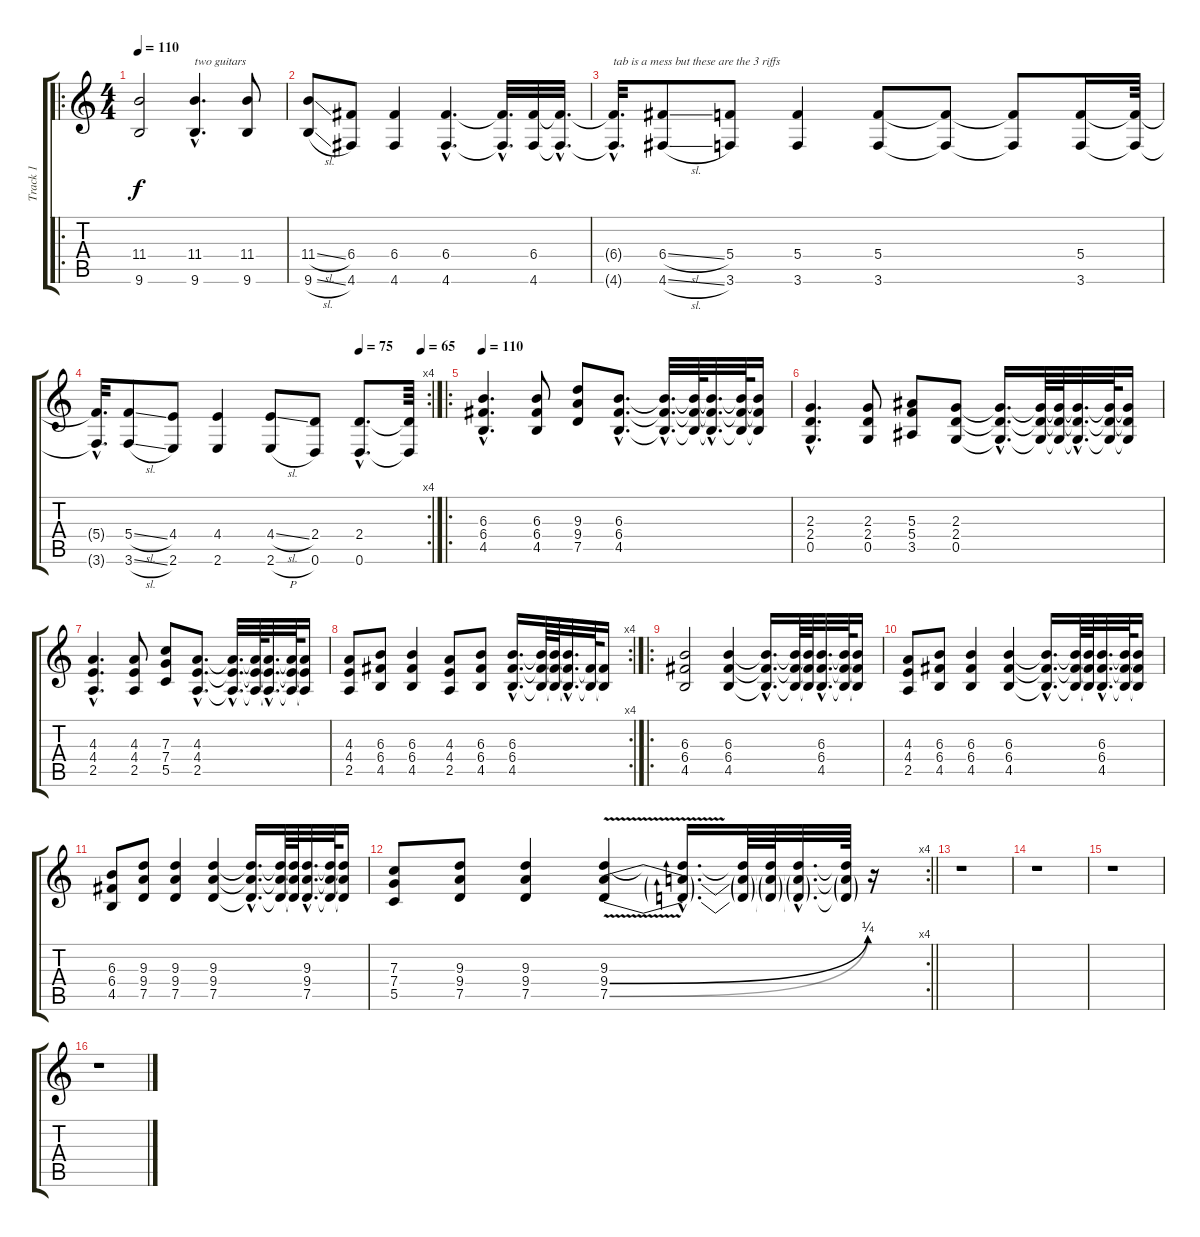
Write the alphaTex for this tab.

\track ("Track 1" "Track 1") {instrument distortionguitar}
\staff {score tabs}
\tuning (D4 A3 F3 C3 G2 D2) {hide}
\ro
\ts (4 4)
\tempo 110
\clef g2
\ks c
(11.4 9.6).2{dy f instrument distortionguitar} (11.4{hac} 9.6{hac}).4{d txt "two guitars "} (11.4 9.6).8 |
(11.4{sl} 9.6{sl}).8 (6.4 4.6).8 (6.4 4.6).4 (6.4{hac} 4.6).4{d} (6.4{hac t} 4.6{hac t}).32{d} (6.4 4.6).32 (6.4{hac t} 4.6{hac t}).32{d} |
(6.4{hac t} 4.6{hac t}).32{d txt "tab is a mess but these are the 3 riffs"} (6.4{sl} 4.6{sl}).8 (5.4 3.6).8 (5.4 3.6).4 (5.4 3.6).8 (5.4{t} 3.6{t}).8 (5.4{t} 3.6{t}).8 (5.4 3.6).16 (5.4{t} 3.6{t}).64 |
\rc 4
\tempo (75 0.796875)
\tempo (65 0.984375)
(5.4{hac t} 3.6{hac t}).32{d} (5.4{sl} 3.6{sl}).8 (4.4 2.6).8 (4.4 2.6).4 (4.4{sl} 2.6{h}).8 (2.4 0.6).8 (2.4{hac} 0.6{hac}).8{d} (2.4{t} 0.6{t}).64 |
\ro
\tempo 110
(6.3{hac} 6.4{hac} 4.5{hac}).4{d} (6.3 6.4 4.5).8 (9.3 9.4 7.5).8 (6.3{hac} 6.4{hac} 4.5{hac}).8{d} (6.3{hac t} 6.4{hac t} 4.5{hac t}).32{d} (6.3{t} 6.4{t} 4.5{t}).64 (6.3{hac t} 6.4{hac t} 4.5{hac t}).32{d} (6.3{t} 6.4{t} 4.5{t}).64 (6.3{t} 6.4{t} 4.5{t}).16 |
(2.3{hac} 2.4{hac} 0.5{hac}).4{d} (2.3 2.4 0.5).8 (5.3 5.4 3.5).8 (2.3 2.4 0.5).8 (2.3{hac t} 2.4{hac t} 0.5{hac t}).16{d} (2.3{t} 2.4{t} 0.5{t}).64 (2.3{t} 2.4{t} 0.5{t}).64 (2.3{hac t} 2.4{hac t} 0.5{hac t}).32{d} (2.3{t} 2.4{t} 0.5{t}).64 (2.3{t} 2.4{t} 0.5{t}).16 |
(4.3{hac} 4.4{hac} 2.5{hac}).4{d} (4.3 4.4 2.5).8 (7.3 7.4 5.5).8 (4.3{hac} 4.4{hac} 2.5{hac}).8{d} (4.3{hac t} 4.4{hac t} 2.5{hac t}).32{d} (4.3{t} 4.4{t} 2.5{t}).64 (4.3{hac t} 4.4{hac t} 2.5{hac t}).32{d} (4.3{t} 4.4{t} 2.5{t}).64 (4.3{t} 4.4{t} 2.5{t}).16 |
\rc 4
(4.3 4.4 2.5).8 (6.3 6.4 4.5).8 (6.3 6.4 4.5).4 (4.3 4.4 2.5).8 (6.3 6.4 4.5).8 (6.3{hac} 6.4{hac} 4.5{hac}).16{d} (6.3{t} 6.4{t} 4.5{t}).64 (6.3{t} 6.4{t} 4.5{t}).64 (6.3{hac t} 6.4{hac t} 4.5{hac t}).32{d} (6.4{t} 4.5{t}).64 (6.4{t} 4.5{t}).16 |
\ro
(6.3 6.4 4.5).2 (6.3 6.4 4.5).4 (6.3{hac t} 6.4{hac t} 4.5{hac t}).16{d} (6.3{t} 6.4{t} 4.5{t}).64 (6.3{t} 6.4{t} 4.5{t}).64 (6.3{hac} 6.4{hac} 4.5{hac}).32{d} (6.3{t} 6.4{t} 4.5{t}).64 (6.3{t} 6.4{t} 4.5{t}).16 |
(4.3 4.4 2.5).8 (6.3 6.4 4.5).8 (6.3 6.4 4.5).4 (6.3 6.4 4.5).4 (6.3{hac t} 6.4{hac t} 4.5{hac t}).16{d} (6.3{t} 6.4{t} 4.5{t}).64 (6.3{t} 6.4{t} 4.5{t}).64 (6.3{hac} 6.4{hac} 4.5{hac}).32{d} (6.3{t} 6.4{t} 4.5{t}).64 (6.3{t} 6.4{t} 4.5{t}).16 |
(6.3 6.4 4.5).8 (9.3 9.4 7.5).8 (9.3 9.4 7.5).4 (9.3 9.4 7.5).4 (9.3{hac t} 9.4{hac t} 7.5{hac t}).16{d} (9.3{t} 9.4{t} 7.5{t}).64 (9.3{t} 9.4{t} 7.5{t}).64 (9.3{hac} 9.4{hac} 7.5{hac}).32{d} (9.3{t} 9.4{t} 7.5{t}).64 (9.3{t} 9.4{t} 7.5{t}).16 |
\rc 4
\barLineRight lightlight
(7.3 7.4 5.5).8 (9.3 9.4 7.5).8 (9.3 9.4 7.5).4 (9.3 9.4{be (bend 0 0 60 1) v} 7.5{be (bend 0 0 60 1)}).4 (9.3{hac t} 9.4{hac t} 7.5{hac t}).16{d} (9.3{t} 9.4{t} 7.5{t}).64 (9.3{t} 9.4{t} 7.5{t}).64 (9.3{hac t} 9.4{hac t} 7.5{hac t}).32{d} (9.3{t} 9.4{t} 7.5{t}).64 r.16 |
r.1 |
r.1 |
r.1 |
r.1
